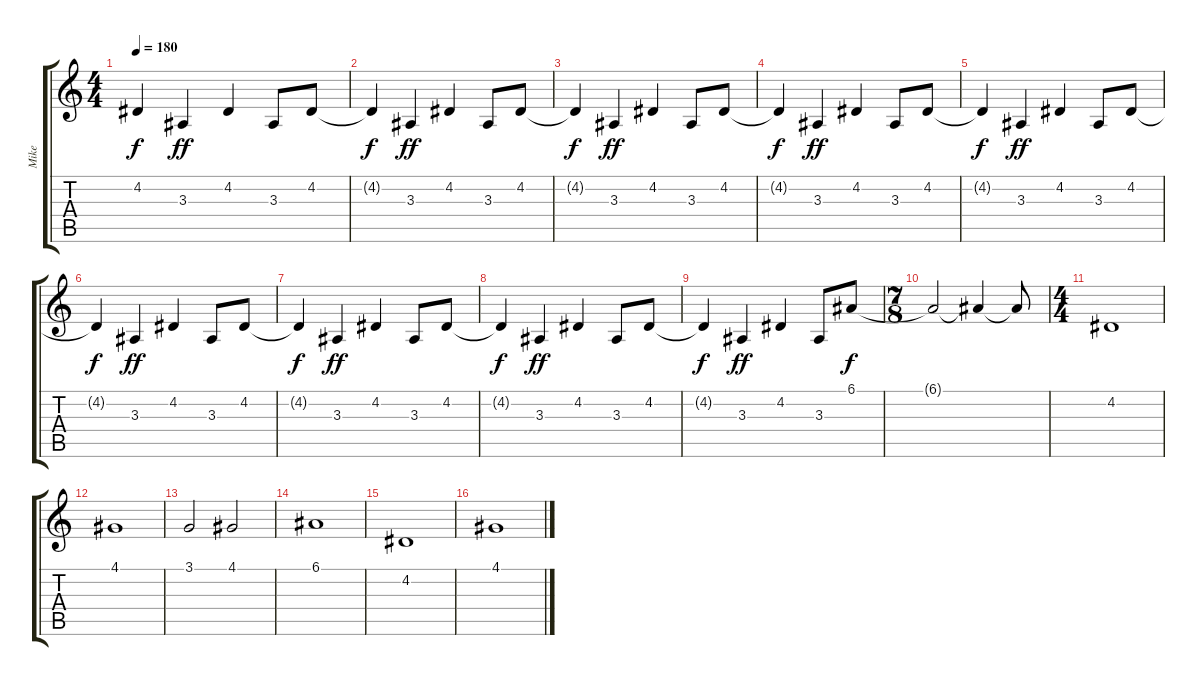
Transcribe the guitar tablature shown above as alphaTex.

\track ("Mike" "Mike") {instrument lead1square}
\staff {score tabs}
\tuning (E4 B3 G3 D3 A2 E2) {hide}
\ts (4 4)
\tempo 180
\clef g2
\ks c
4.2{t}.4{dy f} 3.3.4{dy ff} 4.2.4 3.3.8 4.2.8 |
4.2{t}.4{dy f} 3.3.4{dy ff} 4.2.4 3.3.8 4.2.8 |
4.2{t}.4{dy f} 3.3.4{dy ff} 4.2.4 3.3.8 4.2.8 |
4.2{t}.4{dy f} 3.3.4{dy ff} 4.2.4 3.3.8 4.2.8 |
4.2{t}.4{dy f} 3.3.4{dy ff} 4.2.4 3.3.8 4.2.8 |
4.2{t}.4{dy f} 3.3.4{dy ff} 4.2.4 3.3.8 4.2.8 |
4.2{t}.4{dy f} 3.3.4{dy ff} 4.2.4 3.3.8 4.2.8 |
4.2{t}.4{dy f} 3.3.4{dy ff} 4.2.4 3.3.8 4.2.8 |
4.2{t}.4{dy f} 3.3.4{dy ff} 4.2.4 3.3.8 6.1.8{dy f} |
\ts (7 8)
6.1{t}.2 6.1{t}.4 6.1{t}.8 |
\ts (4 4)
4.2.1 |
4.1.1 |
3.1.2 4.1.2 |
6.1.1 |
4.2.1 |
4.1.1
